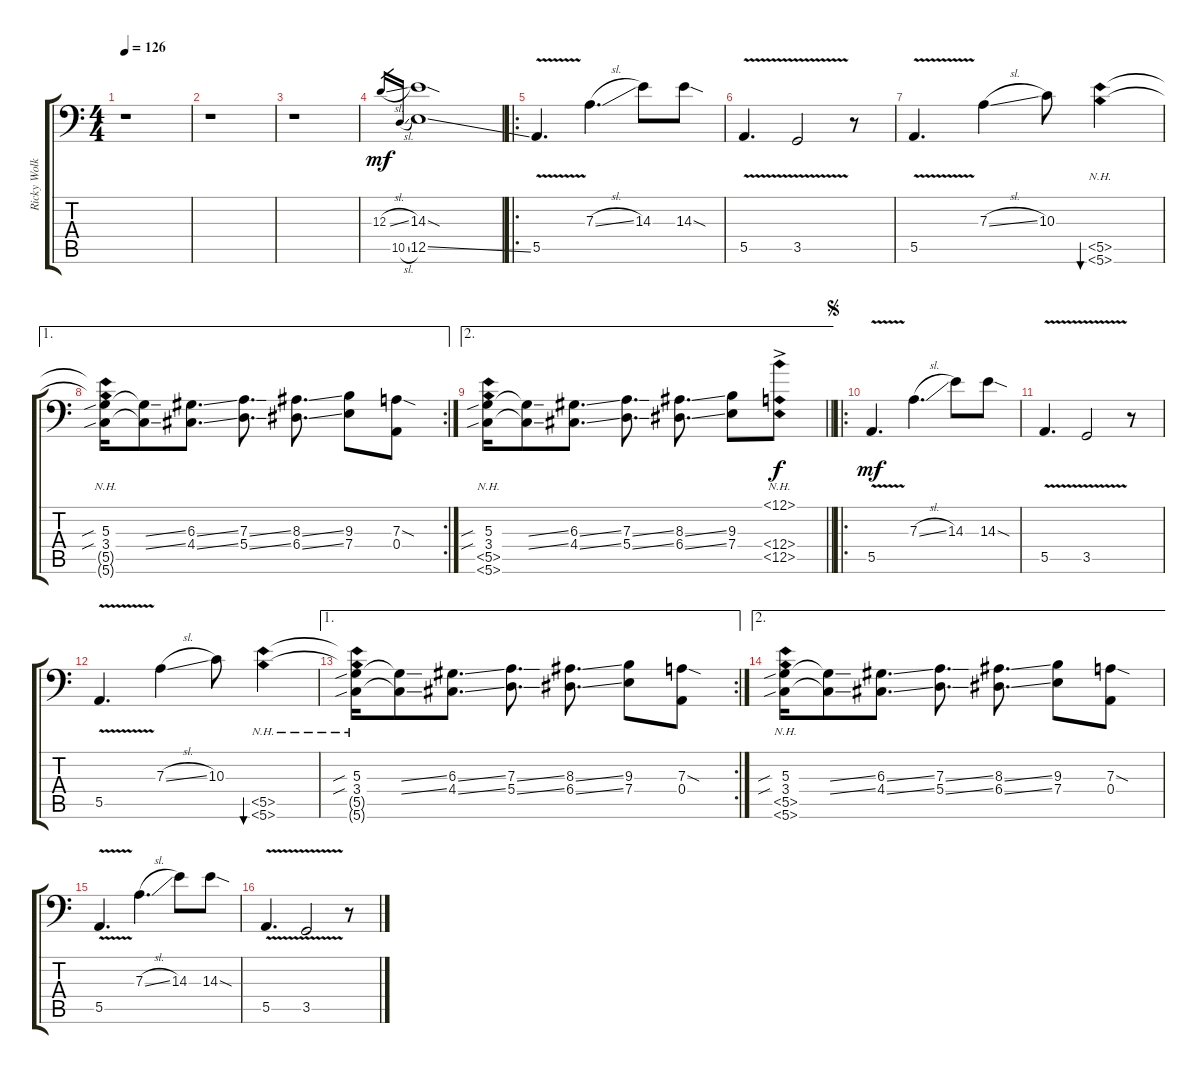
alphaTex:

\track ("Ricky Wolking Bass" "Ricky Wolk") {instrument fretlessbass}
\staff {score tabs}
\tuning (B2 G2 D2 A1 E1 B0) {hide}
\ts (4 4)
\tempo 126
\clef f4
\ks c
r.1{dy mf instrument fretlessbass} |
r.1 |
r.1 |
12.3{sl}.16{gr} 10.5{sl}.16{gr} (14.3{sod} 12.5{ss}).1 |
\ro
5.5{v}.4{d} 7.3{sl}.4{d} 14.3.8 14.3{sod}.8 |
5.5{v}.4{d} 3.5{v}.2 r.8 |
5.5{v}.4{d} 7.3{sl}.4 10.3.8 (5.5{nh} 5.6{nh}).4{bu 30} |
\ae 1
\rc 2
(5.3{sib} 3.4{sib} 5.5{nh t} 5.6{nh t}).16 (5.3{ss t} 3.4{ss t}).8 (6.3{ss} 4.4{ss}).8{d} (7.3{ss} 5.4{ss}).8{d} (8.3{ss} 6.4{ss}).8{d} (9.3 7.4).8 (7.3{sod} 0.4).8 |
\ae 2
\barLineRight lightlight
(5.3{sib} 3.4{sib} 5.5{nh} 5.6{nh}).16 (5.3{ss t} 3.4{ss t}).8 (6.3{ss} 4.4{ss}).8{d} (7.3{ss} 5.4{ss}).8{d} (8.3{ss} 6.4{ss}).8{d} (9.3 7.4).8 (12.1{nh ac} 12.4{nh ac} 12.5{nh ac}).8{dy f} |
\ro
\jump segno
5.5{v}.4{d dy mf} 7.3{sl}.4{d} 14.3.8 14.3{sod}.8 |
5.5{v}.4{d} 3.5{v}.2 r.8 |
5.5{v}.4{d} 7.3{sl}.4 10.3.8 (5.5{nh} 5.6{nh}).4{bu 30} |
\ae 1
\rc 2
(5.3{sib} 3.4{sib} 5.5{nh t} 5.6{nh t}).16 (5.3{ss t} 3.4{ss t}).8 (6.3{ss} 4.4{ss}).8{d} (7.3{ss} 5.4{ss}).8{d} (8.3{ss} 6.4{ss}).8{d} (9.3 7.4).8 (7.3{sod} 0.4).8 |
\ae 2
(5.3{sib} 3.4{sib} 5.5{nh} 5.6{nh}).16 (5.3{ss t} 3.4{ss t}).8 (6.3{ss} 4.4{ss}).8{d} (7.3{ss} 5.4{ss}).8{d} (8.3{ss} 6.4{ss}).8{d} (9.3 7.4).8 (7.3{sod} 0.4).8 |
5.5{v}.4{d} 7.3{sl}.4{d} 14.3.8 14.3{sod}.8 |
5.5{v}.4{d} 3.5{v}.2 r.8
